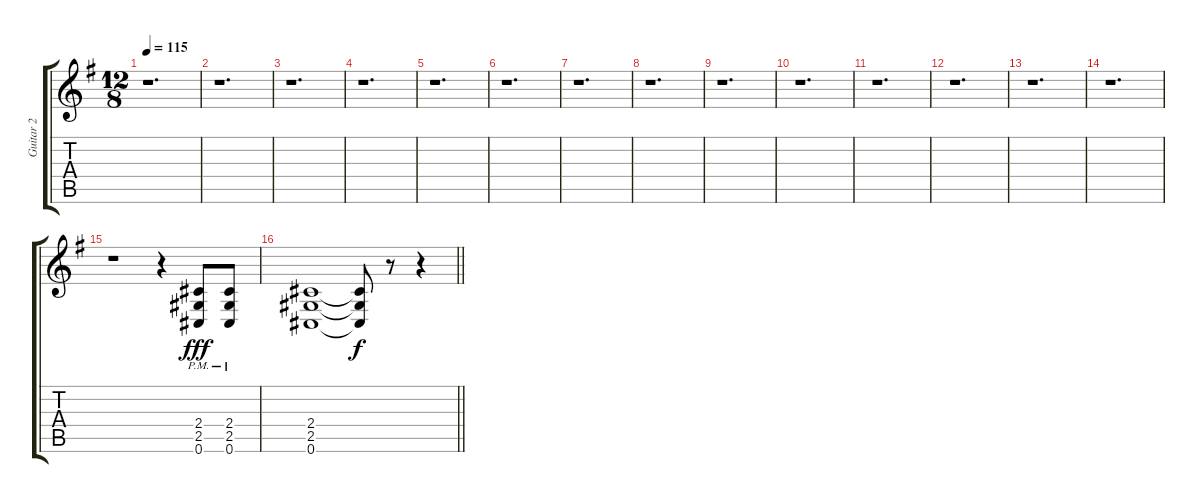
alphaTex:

\track ("Guitar 2" "Guitar 2") {instrument distortionguitar}
\staff {score tabs}
\tuning (Db4 Ab3 E3 B2 Gb2 Db2) {hide}
\ts (12 8)
\tempo 115
\clef g2
\ks g
r.1{d dy mf} |
r.1{d} |
r.1{d} |
r.1{d} |
r.1{d} |
r.1{d} |
r.1{d} |
r.1{d} |
r.1{d} |
r.1{d} |
r.1{d} |
r.1{d} |
r.1{d} |
r.1{d} |
r.1 r.4 (2.4{pm} 2.5{pm} 0.6{pm}).8{dy fff} (2.4{pm} 2.5{pm} 0.6{pm}).8 |
\barLineRight lightlight
(2.4 2.5 0.6).1 (2.4{t} 2.5{t} 0.6{t}).8{dy f} r.8 r.4
